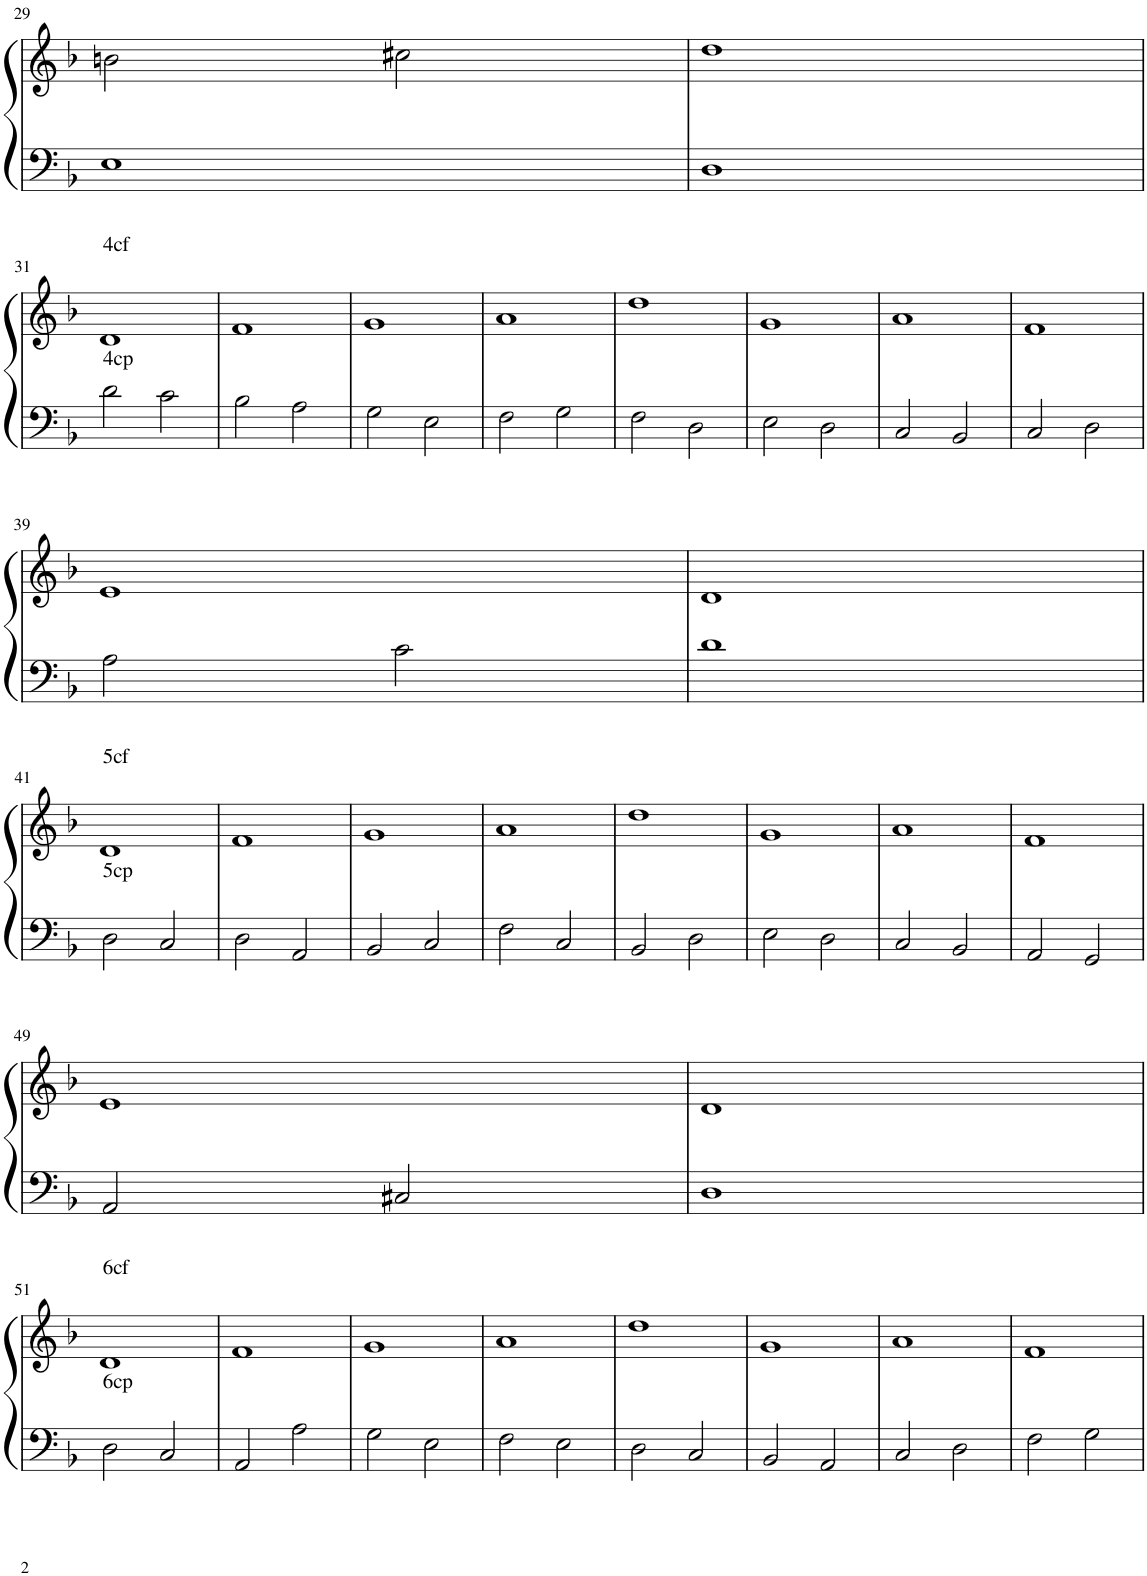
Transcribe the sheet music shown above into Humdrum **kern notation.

**kern	**kern
*part1	*part1
*staff2	*staff1
*I"Piano	*
*I'Pno.	*
!!LO:PB:g=z
*clefF4	*clefG2
*k[b-]	*k[b-]
*M4/4	*M4/4
=29	=29
1E	2bn\
.	2cc#X\
=30	=30
1D	1dd
!!LO:LB:g=z
=31	=31
!	!LO:TX:a:t=4cf
!LO:TX:a:t=4cp	!
2d\	1d
2c\	.
=32	=32
2B-\	1f
2A\	.
=33	=33
2G\	1g
2E\	.
=34	=34
2F\	1a
2G\	.
=35	=35
2F\	1dd
2D\	.
=36	=36
2E\	1g
2D\	.
=37	=37
2C/	1a
2BB-/	.
=38	=38
2C/	1f
2D\	.
!!LO:LB:g=z
=39	=39
2A\	1e
2c\	.
=40	=40
1d	1d
!!LO:LB:g=z
=41	=41
!	!LO:TX:a:t=5cf
!LO:TX:a:t=5cp	!
2D\	1d
2C/	.
=42	=42
2D\	1f
2AA/	.
=43	=43
2BB-/	1g
2C/	.
=44	=44
2F\	1a
2C/	.
=45	=45
2BB-/	1dd
2D\	.
=46	=46
2E\	1g
2D\	.
=47	=47
2C/	1a
2BB-/	.
=48	=48
2AA/	1f
2GG/	.
!!LO:LB:g=z
=49	=49
2AA/	1e
2C#X/	.
=50	=50
1D	1d
!!LO:LB:g=z
=51	=51
!	!LO:TX:a:t=6cf
!LO:TX:a:t=6cp	!
2D\	1d
2C/	.
=52	=52
2AA/	1f
2A\	.
=53	=53
2G\	1g
2E\	.
=54	=54
2F\	1a
2E\	.
=55	=55
2D\	1dd
2C/	.
=56	=56
2BB-/	1g
2AA/	.
=57	=57
2C/	1a
2D\	.
=58	=58
2F\	1f
2G\	.
=	=
*-	*-
